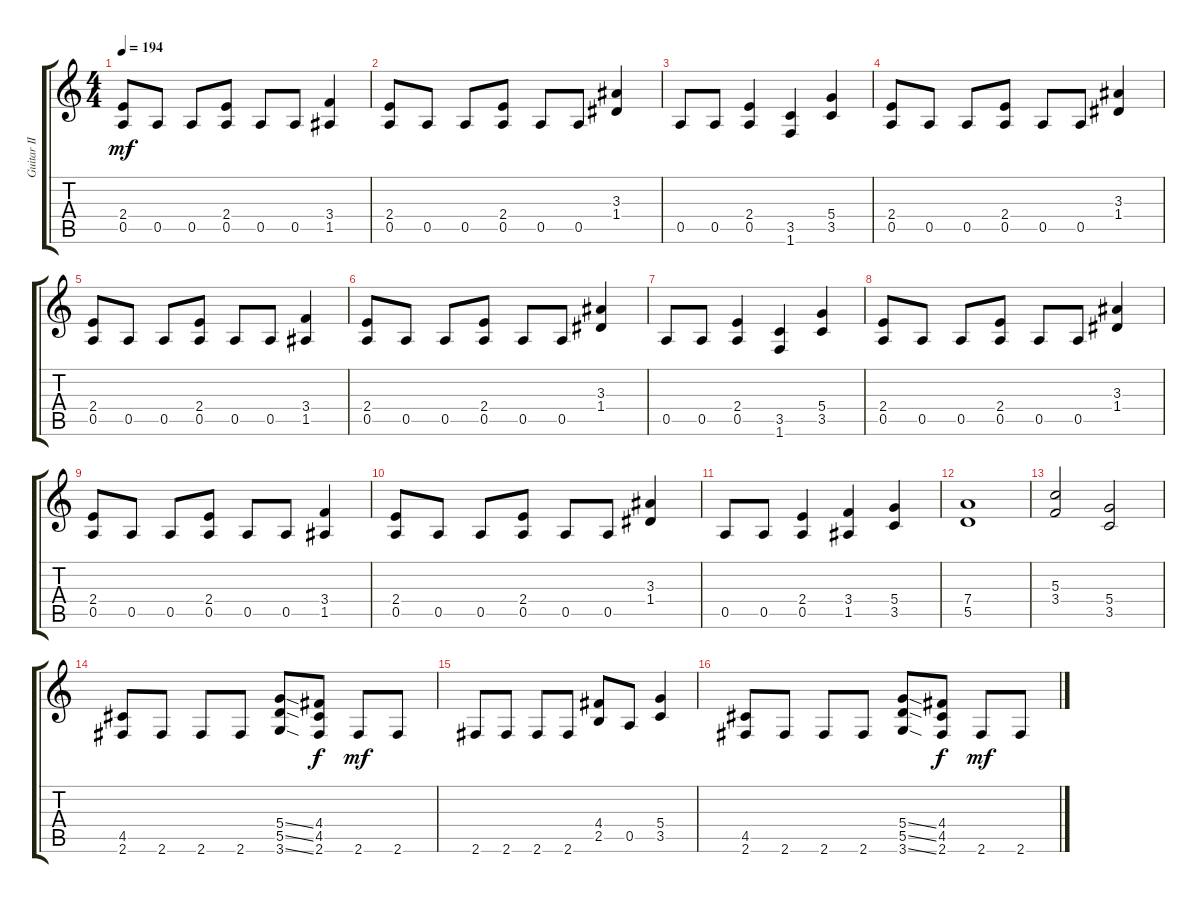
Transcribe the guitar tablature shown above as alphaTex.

\track ("Guitar II" "Guitar II") {instrument distortionguitar}
\staff {score tabs}
\tuning (E4 B3 G3 D3 A2 E2) {hide}
\ts (4 4)
\tempo 194
\clef g2
\ks c
(2.4 0.5).8{dy mf} 0.5.8 0.5.8 (2.4 0.5).8 0.5.8 0.5.8 (3.4 1.5).4 |
(2.4 0.5).8 0.5.8 0.5.8 (2.4 0.5).8 0.5.8 0.5.8 (3.3 1.4).4 |
0.5.8 0.5.8 (2.4 0.5).4 (3.5 1.6).4 (5.4 3.5).4 |
(2.4 0.5).8 0.5.8 0.5.8 (2.4 0.5).8 0.5.8 0.5.8 (3.3 1.4).4 |
(2.4 0.5).8 0.5.8 0.5.8 (2.4 0.5).8 0.5.8 0.5.8 (3.4 1.5).4 |
(2.4 0.5).8 0.5.8 0.5.8 (2.4 0.5).8 0.5.8 0.5.8 (3.3 1.4).4 |
0.5.8 0.5.8 (2.4 0.5).4 (3.5 1.6).4 (5.4 3.5).4 |
(2.4 0.5).8 0.5.8 0.5.8 (2.4 0.5).8 0.5.8 0.5.8 (3.3 1.4).4 |
(2.4 0.5).8 0.5.8 0.5.8 (2.4 0.5).8 0.5.8 0.5.8 (3.4 1.5).4 |
(2.4 0.5).8 0.5.8 0.5.8 (2.4 0.5).8 0.5.8 0.5.8 (3.3 1.4).4 |
0.5.8 0.5.8 (2.4 0.5).4 (3.4 1.5).4 (5.4 3.5).4 |
(7.4 5.5).1 |
(5.3 3.4).2 (5.4 3.5).2 |
(4.5 2.6).8 2.6.8 2.6.8 2.6.8 (5.4{ss} 5.5{ss} 3.6{ss}).8 (4.4 4.5 2.6).8{dy f} 2.6.8{dy mf} 2.6.8 |
2.6.8 2.6.8 2.6.8 2.6.8 (4.4 2.5).8 0.5.8 (5.4 3.5).4 |
(4.5 2.6).8 2.6.8 2.6.8 2.6.8 (5.4{ss} 5.5{ss} 3.6{ss}).8 (4.4 4.5 2.6).8{dy f} 2.6.8{dy mf} 2.6.8
